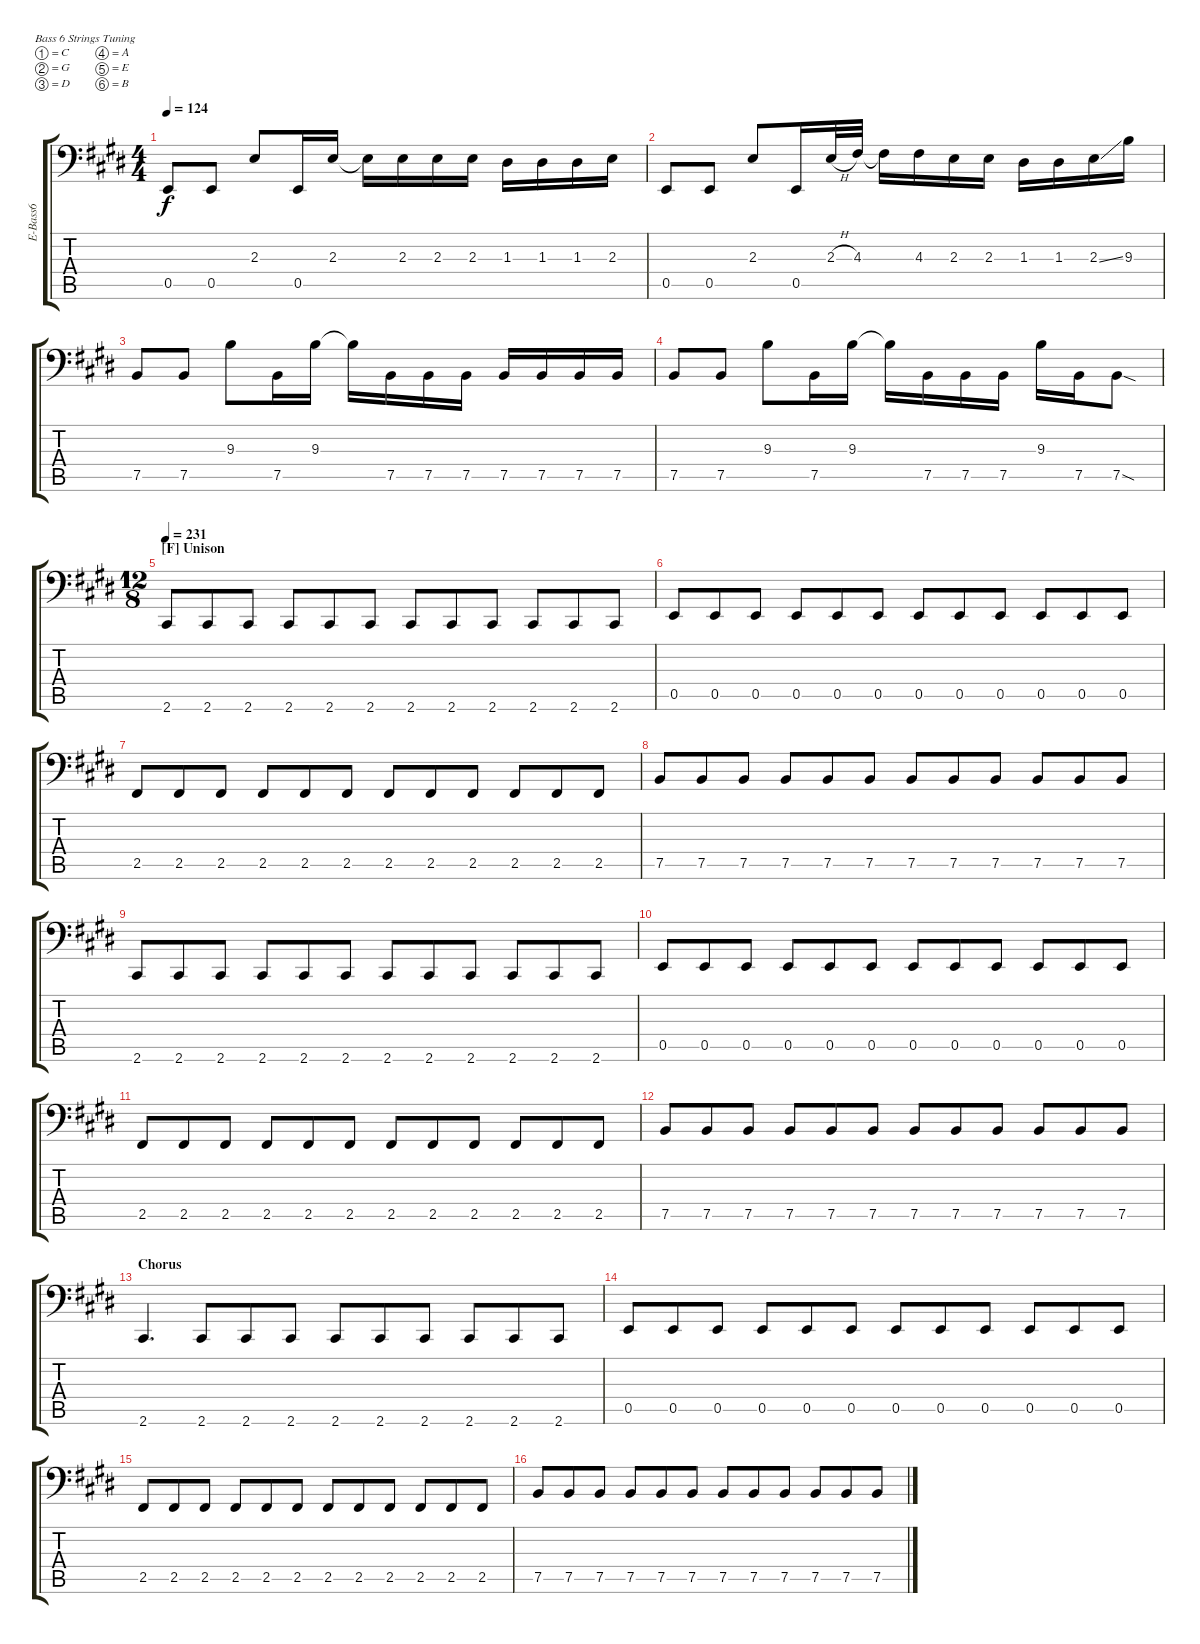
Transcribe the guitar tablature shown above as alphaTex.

\defaultSystemsLayout 4
\bracketExtendMode groupsimilarinstruments
\otherSystemsTrackNameOrientation horizontal
\track ("Electric Bass" "E-Bass6") {multiBarRest instrument electricbassfinger}
\staff {score tabs}
\tuning (C3 G2 D2 A1 E1 B0)
\ts (4 4)
\tempo 124
\clef f4
\ks c#minor
0.5{acc forcenatural}.8{dy f beam Up} 0.5{acc forcenatural}.8{beam Up} 2.3{acc forcenatural}.8{beam Up} 0.5{acc forcenatural}.16{beam Up} 2.3{acc forcenatural}.16{beam Up} 2.3{t acc forcenatural}.16{beam Down} 2.3{acc forcenatural}.16{beam Down} 2.3{acc forcenatural}.16{beam Down} 2.3{acc forcenatural}.16{beam Down} 1.3{acc #}.16{beam Down} 1.3{acc #}.16{beam Down} 1.3{acc #}.16{beam Down} 2.3{acc forcenatural}.16{beam Down} |
0.5{acc forcenatural}.8{beam Up} 0.5{acc forcenatural}.8{beam Up} 2.3{acc forcenatural}.8{beam Up} 0.5{acc forcenatural}.16{beam Up} 2.3{h acc forcenatural}.32{beam Up} 4.3{acc #}.32{beam Up} 4.3{t acc #}.16{beam Down} 4.3{acc #}.16{beam Down} 2.3{acc forcenatural}.16{beam Down} 2.3{acc forcenatural}.16{beam Down} 1.3{acc #}.16{beam Down} 1.3{acc #}.16{beam Down} 2.3{ss acc forcenatural}.16{beam Down} 9.3{acc forcenatural}.16{beam Down} |
7.5{acc forcenatural}.8{beam Up} 7.5{acc forcenatural}.8{beam Up} 9.3{acc forcenatural}.8{beam Down} 7.5{acc forcenatural}.16{beam Down} 9.3{acc forcenatural}.16{beam Down} 9.3{t acc forcenatural}.16{beam Down} 7.5{acc forcenatural}.16{beam Down} 7.5{acc forcenatural}.16{beam Down} 7.5{acc forcenatural}.16{beam Down} 7.5{acc forcenatural}.16{beam Up} 7.5{acc forcenatural}.16{beam Up} 7.5{acc forcenatural}.16{beam Up} 7.5{acc forcenatural}.16{beam Up} |
7.5{acc forcenatural}.8{beam Up} 7.5{acc forcenatural}.8{beam Up} 9.3{acc forcenatural}.8{beam Down} 7.5{acc forcenatural}.16{beam Down} 9.3{acc forcenatural}.16{beam Down} 9.3{t acc forcenatural}.16{beam Down} 7.5{acc forcenatural}.16{beam Down} 7.5{acc forcenatural}.16{beam Down} 7.5{acc forcenatural}.16{beam Down} 9.3{acc forcenatural}.16{beam Down} 7.5{acc forcenatural}.16{beam Down} 7.5{sod acc forcenatural}.8{beam Down} |
\ts (12 8)
\section ("F" "Unison")
\tempo 231
2.6{acc #}.8{beam Up} 2.6{acc #}.8{beam Up} 2.6{acc #}.8{beam Up} 2.6{acc #}.8{beam Up} 2.6{acc #}.8{beam Up} 2.6{acc #}.8{beam Up} 2.6{acc #}.8{beam Up} 2.6{acc #}.8{beam Up} 2.6{acc #}.8{beam Up} 2.6{acc #}.8{beam Up} 2.6{acc #}.8{beam Up} 2.6{acc #}.8{beam Up} |
0.5{acc forcenatural}.8{beam Up} 0.5{acc forcenatural}.8{beam Up} 0.5{acc forcenatural}.8{beam Up} 0.5{acc forcenatural}.8{beam Up} 0.5{acc forcenatural}.8{beam Up} 0.5{acc forcenatural}.8{beam Up} 0.5{acc forcenatural}.8{beam Up} 0.5{acc forcenatural}.8{beam Up} 0.5{acc forcenatural}.8{beam Up} 0.5{acc forcenatural}.8{beam Up} 0.5{acc forcenatural}.8{beam Up} 0.5{acc forcenatural}.8{beam Up} |
2.5{acc #}.8{beam Up} 2.5{acc #}.8{beam Up} 2.5{acc #}.8{beam Up} 2.5{acc #}.8{beam Up} 2.5{acc #}.8{beam Up} 2.5{acc #}.8{beam Up} 2.5{acc #}.8{beam Up} 2.5{acc #}.8{beam Up} 2.5{acc #}.8{beam Up} 2.5{acc #}.8{beam Up} 2.5{acc #}.8{beam Up} 2.5{acc #}.8{beam Up} |
7.5{acc forcenatural}.8{beam Up} 7.5{acc forcenatural}.8{beam Up} 7.5{acc forcenatural}.8{beam Up} 7.5{acc forcenatural}.8{beam Up} 7.5{acc forcenatural}.8{beam Up} 7.5{acc forcenatural}.8{beam Up} 7.5{acc forcenatural}.8{beam Up} 7.5{acc forcenatural}.8{beam Up} 7.5{acc forcenatural}.8{beam Up} 7.5{acc forcenatural}.8{beam Up} 7.5{acc forcenatural}.8{beam Up} 7.5{acc forcenatural}.8{beam Up} |
2.6{acc #}.8{beam Up} 2.6{acc #}.8{beam Up} 2.6{acc #}.8{beam Up} 2.6{acc #}.8{beam Up} 2.6{acc #}.8{beam Up} 2.6{acc #}.8{beam Up} 2.6{acc #}.8{beam Up} 2.6{acc #}.8{beam Up} 2.6{acc #}.8{beam Up} 2.6{acc #}.8{beam Up} 2.6{acc #}.8{beam Up} 2.6{acc #}.8{beam Up} |
0.5{acc forcenatural}.8{beam Up} 0.5{acc forcenatural}.8{beam Up} 0.5{acc forcenatural}.8{beam Up} 0.5{acc forcenatural}.8{beam Up} 0.5{acc forcenatural}.8{beam Up} 0.5{acc forcenatural}.8{beam Up} 0.5{acc forcenatural}.8{beam Up} 0.5{acc forcenatural}.8{beam Up} 0.5{acc forcenatural}.8{beam Up} 0.5{acc forcenatural}.8{beam Up} 0.5{acc forcenatural}.8{beam Up} 0.5{acc forcenatural}.8{beam Up} |
2.5{acc #}.8{beam Up} 2.5{acc #}.8{beam Up} 2.5{acc #}.8{beam Up} 2.5{acc #}.8{beam Up} 2.5{acc #}.8{beam Up} 2.5{acc #}.8{beam Up} 2.5{acc #}.8{beam Up} 2.5{acc #}.8{beam Up} 2.5{acc #}.8{beam Up} 2.5{acc #}.8{beam Up} 2.5{acc #}.8{beam Up} 2.5{acc #}.8{beam Up} |
7.5{acc forcenatural}.8{beam Up} 7.5{acc forcenatural}.8{beam Up} 7.5{acc forcenatural}.8{beam Up} 7.5{acc forcenatural}.8{beam Up} 7.5{acc forcenatural}.8{beam Up} 7.5{acc forcenatural}.8{beam Up} 7.5{acc forcenatural}.8{beam Up} 7.5{acc forcenatural}.8{beam Up} 7.5{acc forcenatural}.8{beam Up} 7.5{acc forcenatural}.8{beam Up} 7.5{acc forcenatural}.8{beam Up} 7.5{acc forcenatural}.8{beam Up} |
\section ("" "Chorus")
2.6{acc #}.4{d beam Up} 2.6{acc #}.8{beam Up} 2.6{acc #}.8{beam Up} 2.6{acc #}.8{beam Up} 2.6{acc #}.8{beam Up} 2.6{acc #}.8{beam Up} 2.6{acc #}.8{beam Up} 2.6{acc #}.8{beam Up} 2.6{acc #}.8{beam Up} 2.6{acc #}.8{beam Up} |
0.5{acc forcenatural}.8{beam Up} 0.5{acc forcenatural}.8{beam Up} 0.5{acc forcenatural}.8{beam Up} 0.5{acc forcenatural}.8{beam Up} 0.5{acc forcenatural}.8{beam Up} 0.5{acc forcenatural}.8{beam Up} 0.5{acc forcenatural}.8{beam Up} 0.5{acc forcenatural}.8{beam Up} 0.5{acc forcenatural}.8{beam Up} 0.5{acc forcenatural}.8{beam Up} 0.5{acc forcenatural}.8{beam Up} 0.5{acc forcenatural}.8{beam Up} |
2.5{acc #}.8{beam Up} 2.5{acc #}.8{beam Up} 2.5{acc #}.8{beam Up} 2.5{acc #}.8{beam Up} 2.5{acc #}.8{beam Up} 2.5{acc #}.8{beam Up} 2.5{acc #}.8{beam Up} 2.5{acc #}.8{beam Up} 2.5{acc #}.8{beam Up} 2.5{acc #}.8{beam Up} 2.5{acc #}.8{beam Up} 2.5{acc #}.8{beam Up} |
7.5{acc forcenatural}.8{beam Up} 7.5{acc forcenatural}.8{beam Up} 7.5{acc forcenatural}.8{beam Up} 7.5{acc forcenatural}.8{beam Up} 7.5{acc forcenatural}.8{beam Up} 7.5{acc forcenatural}.8{beam Up} 7.5{acc forcenatural}.8{beam Up} 7.5{acc forcenatural}.8{beam Up} 7.5{acc forcenatural}.8{beam Up} 7.5{acc forcenatural}.8{beam Up} 7.5{acc forcenatural}.8{beam Up} 7.5{acc forcenatural}.8{beam Up}
